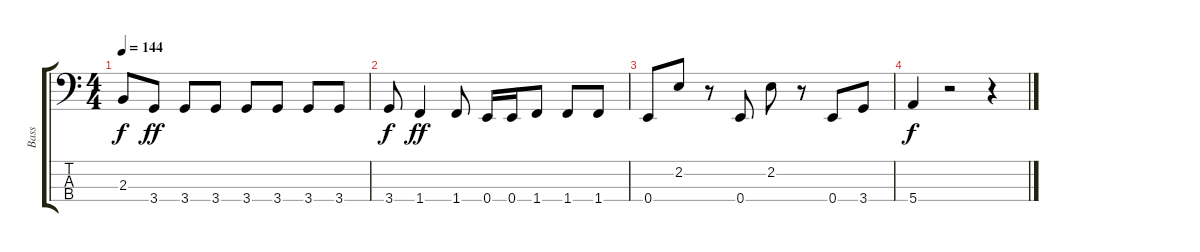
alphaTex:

\track ("Bass" "Bass") {instrument electricbassfinger}
\staff {score tabs}
\tuning (G2 D2 A1 E1) {hide}
\ts (4 4)
\tempo 144
\clef f4
\ks c
2.3{t}.8{dy f} 3.4.8{dy ff} 3.4.8 3.4.8 3.4.8 3.4.8 3.4.8 3.4.8 |
3.4.8{dy f} 1.4.4{dy ff} 1.4.8 0.4.16 0.4.16 1.4.8 1.4.8 1.4.8 |
0.4.8 2.2.8 r.8 0.4.8 2.2.8 r.8 0.4.8 3.4.8 |
5.4.4{dy f} r.2 r.4
